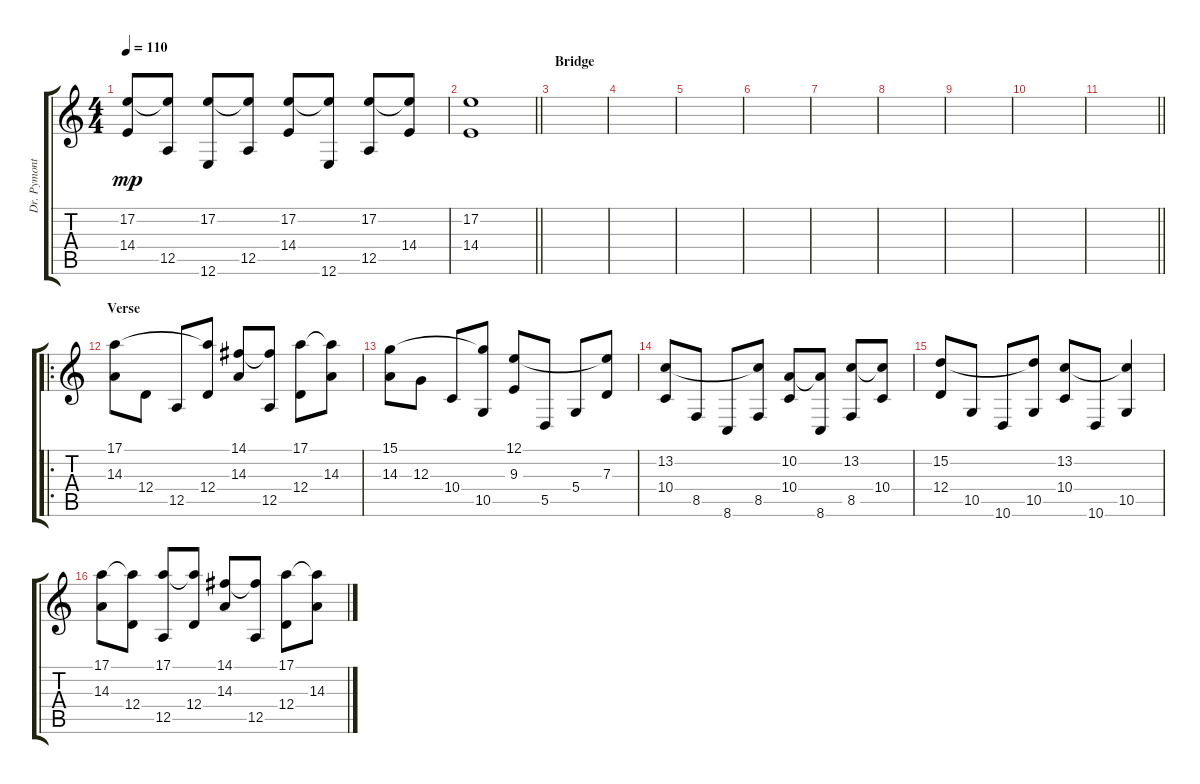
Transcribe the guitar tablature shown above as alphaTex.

\track ("Dr. Pymonte" "Dr. Pymont") {instrument orchestralharp}
\staff {score tabs}
\tuning (E4 B3 G3 D3 A2 E2) {hide}
\ts (4 4)
\tempo 110
\clef g2
\ks c
(17.2 14.4).8{dy mp} (17.2{t} 12.5).8 (17.2 12.6).8 (17.2{t} 12.5).8 (17.2 14.4).8 (17.2{t} 12.6).8 (17.2 12.5).8 (17.2{t} 14.4).8 |
\barLineRight lightlight
(17.2 14.4).1 |
\section ("" "Bridge")
|
|
|
|
|
|
|
|
\barLineRight lightlight
|
\ro
\section ("" "Verse")
(17.1 14.3).8 12.4.8 12.5.8 (17.1{t} 12.4).8 (14.1 14.3).8 (14.1{t} 12.5).8 (17.1 12.4).8 (17.1{t} 14.3).8 |
(15.1 14.3).8 12.3.8 10.4.8 (15.1{t} 10.5).8 (12.1 9.3).8 5.5.8 5.4.8 (12.1{t} 7.3).8 |
(13.2 10.4).8 8.5.8 8.6.8 (13.2{t} 8.5).8 (10.2 10.4).8 (10.2{t} 8.6).8 (13.2 8.5).8 (13.2{t} 10.4).8 |
(15.2 12.4).8 10.5.8 10.6.8 (15.2{t} 10.5).8 (13.2 10.4).8 10.6.8 (13.2{t} 10.5).4 |
(17.1 14.3).8 (17.1{t} 12.4).8 (17.1 12.5).8 (17.1{t} 12.4).8 (14.1 14.3).8 (14.1{t} 12.5).8 (17.1 12.4).8 (17.1{t} 14.3).8
